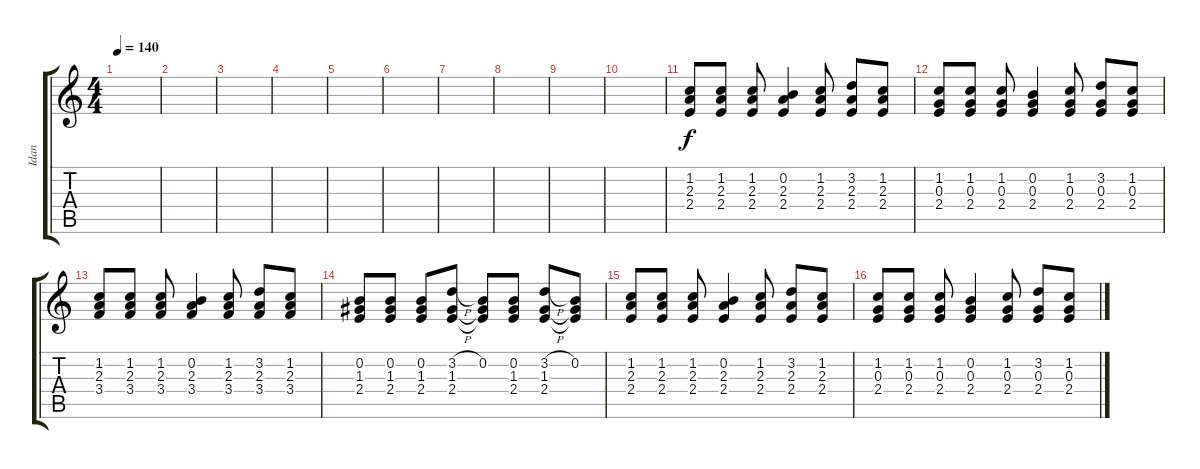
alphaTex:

\track ("Idan" "Idan") {instrument electricguitarjazz}
\staff {score tabs}
\tuning (E4 B3 G3 D3 A2 E2) {hide}
\ts (4 4)
\tempo 140
\clef g2
\ks c
|
|
|
|
|
|
|
|
|
|
(1.2 2.3 2.4).8 (1.2 2.3 2.4).8 (1.2 2.3 2.4).8 (0.2 2.3 2.4).4 (1.2 2.3 2.4).8 (3.2 2.3 2.4).8 (1.2 2.3 2.4).8 |
(1.2 0.3 2.4).8 (1.2 0.3 2.4).8 (1.2 0.3 2.4).8 (0.2 0.3 2.4).4 (1.2 0.3 2.4).8 (3.2 0.3 2.4).8 (1.2 0.3 2.4).8 |
(1.2 2.3 3.4).8 (1.2 2.3 3.4).8 (1.2 2.3 3.4).8 (0.2 2.3 3.4).4 (1.2 2.3 3.4).8 (3.2 2.3 3.4).8 (1.2 2.3 3.4).8 |
(0.2 1.3 2.4).8 (0.2 1.3 2.4).8 (0.2 1.3 2.4).8 (3.2{h} 1.3 2.4).8 (0.2 1.3{t} 2.4{t}).8 (0.2 1.3 2.4).8 (3.2{h} 1.3 2.4).8 (0.2 1.3{t} 2.4{t}).8 |
(1.2 2.3 2.4).8 (1.2 2.3 2.4).8 (1.2 2.3 2.4).8 (0.2 2.3 2.4).4 (1.2 2.3 2.4).8 (3.2 2.3 2.4).8 (1.2 2.3 2.4).8 |
(1.2 0.3 2.4).8 (1.2 0.3 2.4).8 (1.2 0.3 2.4).8 (0.2 0.3 2.4).4 (1.2 0.3 2.4).8 (3.2 0.3 2.4).8 (1.2 0.3 2.4).8
